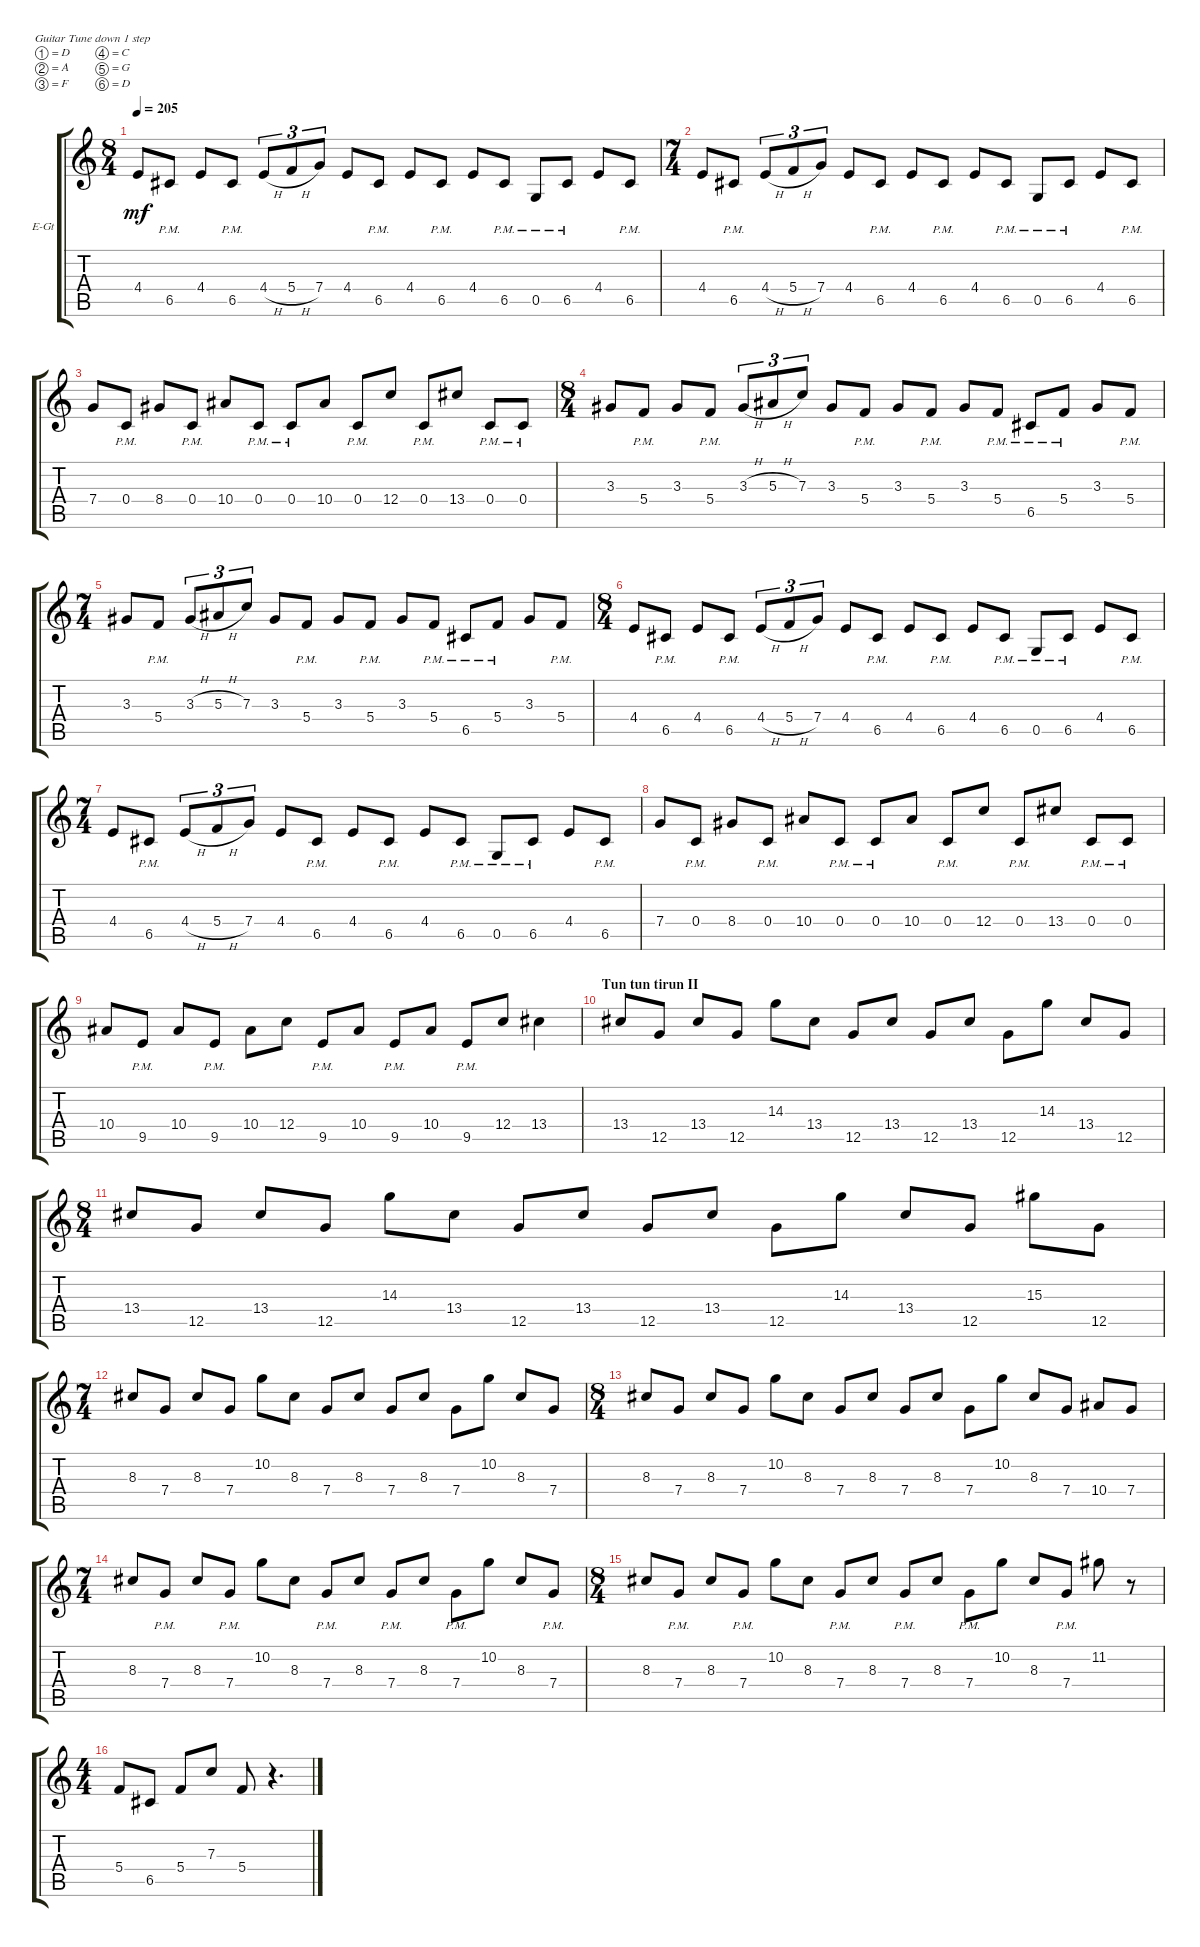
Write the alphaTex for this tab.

\defaultSystemsLayout 4
\bracketExtendMode groupsimilarinstruments
\firstSystemTrackNameOrientation horizontal
\otherSystemsTrackNameOrientation horizontal
\track ("Mathieu Pascal" "E-Gt") {instrument distortionguitar}
\staff {score tabs}
\tuning (D4 A3 F3 C3 G2 D2)
\ts (8 4)
\tempo 205
\clef g2
\ks c
4.4.8{dy mf} 6.5{pm}.8 4.4.8 6.5{pm}.8 4.4{h}.8{tu (3 2)} 5.4{h}.8{tu (3 2)} 7.4.8{tu (3 2)} 4.4.8 6.5{pm}.8 4.4.8 6.5{pm}.8 4.4.8 6.5{pm}.8 0.5{pm}.8 6.5{pm}.8 4.4.8 6.5{pm}.8 |
\ts (7 4)
4.4.8 6.5{pm}.8 4.4{h}.8{tu (3 2)} 5.4{h}.8{tu (3 2)} 7.4.8{tu (3 2)} 4.4.8 6.5{pm}.8 4.4.8 6.5{pm}.8 4.4.8 6.5{pm}.8 0.5{pm}.8 6.5{pm}.8 4.4.8 6.5{pm}.8 |
7.4.8 0.4{pm}.8 8.4.8 0.4{pm}.8 10.4.8 0.4{pm}.8 0.4{pm}.8 10.4.8 0.4{pm}.8 12.4.8 0.4{pm}.8 13.4.8 0.4{pm}.8 0.4{pm}.8 |
\ts (8 4)
3.3.8 5.4{pm}.8 3.3.8 5.4{pm}.8 3.3{h}.8{tu (3 2)} 5.3{h}.8{tu (3 2)} 7.3.8{tu (3 2)} 3.3.8 5.4{pm}.8 3.3.8 5.4{pm}.8 3.3.8 5.4{pm}.8 6.5{pm}.8 5.4{pm}.8 3.3.8 5.4{pm}.8 |
\ts (7 4)
3.3.8 5.4{pm}.8 3.3{h}.8{tu (3 2)} 5.3{h}.8{tu (3 2)} 7.3.8{tu (3 2)} 3.3.8 5.4{pm}.8 3.3.8 5.4{pm}.8 3.3.8 5.4{pm}.8 6.5{pm}.8 5.4{pm}.8 3.3.8 5.4{pm}.8 |
\ts (8 4)
4.4.8 6.5{pm}.8 4.4.8 6.5{pm}.8 4.4{h}.8{tu (3 2)} 5.4{h}.8{tu (3 2)} 7.4.8{tu (3 2)} 4.4.8 6.5{pm}.8 4.4.8 6.5{pm}.8 4.4.8 6.5{pm}.8 0.5{pm}.8 6.5{pm}.8 4.4.8 6.5{pm}.8 |
\ts (7 4)
4.4.8 6.5{pm}.8 4.4{h}.8{tu (3 2)} 5.4{h}.8{tu (3 2)} 7.4.8{tu (3 2)} 4.4.8 6.5{pm}.8 4.4.8 6.5{pm}.8 4.4.8 6.5{pm}.8 0.5{pm}.8 6.5{pm}.8 4.4.8 6.5{pm}.8 |
7.4.8 0.4{pm}.8 8.4.8 0.4{pm}.8 10.4.8 0.4{pm}.8 0.4{pm}.8 10.4.8 0.4{pm}.8 12.4.8 0.4{pm}.8 13.4.8 0.4{pm}.8 0.4{pm}.8 |
10.4.8 9.5{pm}.8 10.4.8 9.5{pm}.8 10.4.8 12.4.8 9.5{pm}.8 10.4.8 9.5{pm}.8 10.4.8 9.5{pm}.8 12.4.8 13.4.4 |
\section ("" "Tun tun tirun II")
13.4.8 12.5.8 13.4.8 12.5.8 14.3.8 13.4.8 12.5.8 13.4.8 12.5.8 13.4.8 12.5.8 14.3.8 13.4.8 12.5.8 |
\ts (8 4)
13.4.8 12.5.8 13.4.8 12.5.8 14.3.8 13.4.8 12.5.8 13.4.8 12.5.8 13.4.8 12.5.8 14.3.8 13.4.8 12.5.8 15.3.8 12.5.8 |
\ts (7 4)
8.3.8 7.4.8 8.3.8 7.4.8 10.2.8 8.3.8 7.4.8 8.3.8 7.4.8 8.3.8 7.4.8 10.2.8 8.3.8 7.4.8 |
\ts (8 4)
8.3.8 7.4.8 8.3.8 7.4.8 10.2.8 8.3.8 7.4.8 8.3.8 7.4.8 8.3.8 7.4.8 10.2.8 8.3.8 7.4.8 10.4.8 7.4.8 |
\ts (7 4)
8.3.8 7.4{pm}.8 8.3.8 7.4{pm}.8 10.2.8 8.3.8 7.4{pm}.8 8.3.8 7.4{pm}.8 8.3.8 7.4{pm}.8 10.2.8 8.3.8 7.4{pm}.8 |
\ts (8 4)
8.3.8 7.4{pm}.8 8.3.8 7.4{pm}.8 10.2.8 8.3.8 7.4{pm}.8 8.3.8 7.4{pm}.8 8.3.8 7.4{pm}.8 10.2.8 8.3.8 7.4{pm}.8 11.2.8 r.8 |
\ts (4 4)
5.4.8 6.5.8 5.4.8 7.3.8 5.4.8 r.4{d}
